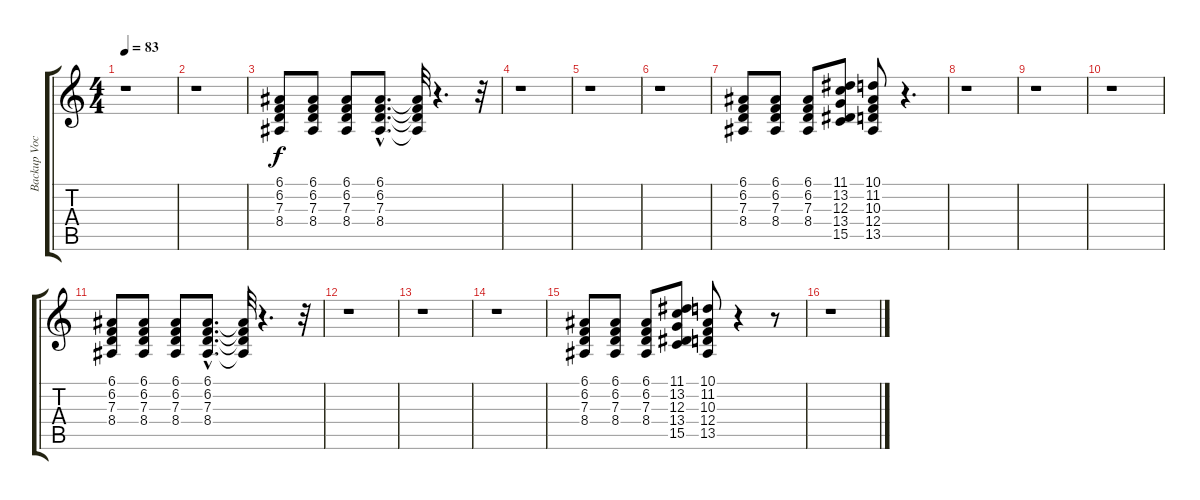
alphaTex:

\track ("Backup Vocals 1" "Backup Voc") {instrument stringensemble1}
\staff {score tabs}
\tuning (E4 B3 G3 D3 A2 E2) {hide}
\ts (4 4)
\tempo 83
\clef g2
\ks c
r.1{dy f} |
r.1 |
(6.1 6.2 7.3 8.4).8 (6.1 6.2 7.3 8.4).8 (6.1 6.2 7.3 8.4).8 (6.1{hac} 6.2{hac} 7.3{hac} 8.4{hac}).8{d} (6.1{t} 6.2{t} 7.3{t} 8.4{t}).32 r.4{d} r.32 |
r.1 |
r.1 |
r.1 |
(6.1 6.2 7.3 8.4).8 (6.1 6.2 7.3 8.4).8 (6.1 6.2 7.3 8.4).8 (11.1 13.2 12.3 13.4 15.5).8 (10.1 11.2 10.3 12.4 13.5).8 r.4{d} |
r.1 |
r.1 |
r.1 |
(6.1 6.2 7.3 8.4).8 (6.1 6.2 7.3 8.4).8 (6.1 6.2 7.3 8.4).8 (6.1{hac} 6.2{hac} 7.3{hac} 8.4{hac}).8{d} (6.1{t} 6.2{t} 7.3{t} 8.4{t}).32 r.4{d} r.32 |
r.1 |
r.1 |
r.1 |
(6.1 6.2 7.3 8.4).8 (6.1 6.2 7.3 8.4).8 (6.1 6.2 7.3 8.4).8 (11.1 13.2 12.3 13.4 15.5).8 (10.1 11.2 10.3 12.4 13.5).8 r.4 r.8 |
r.1
